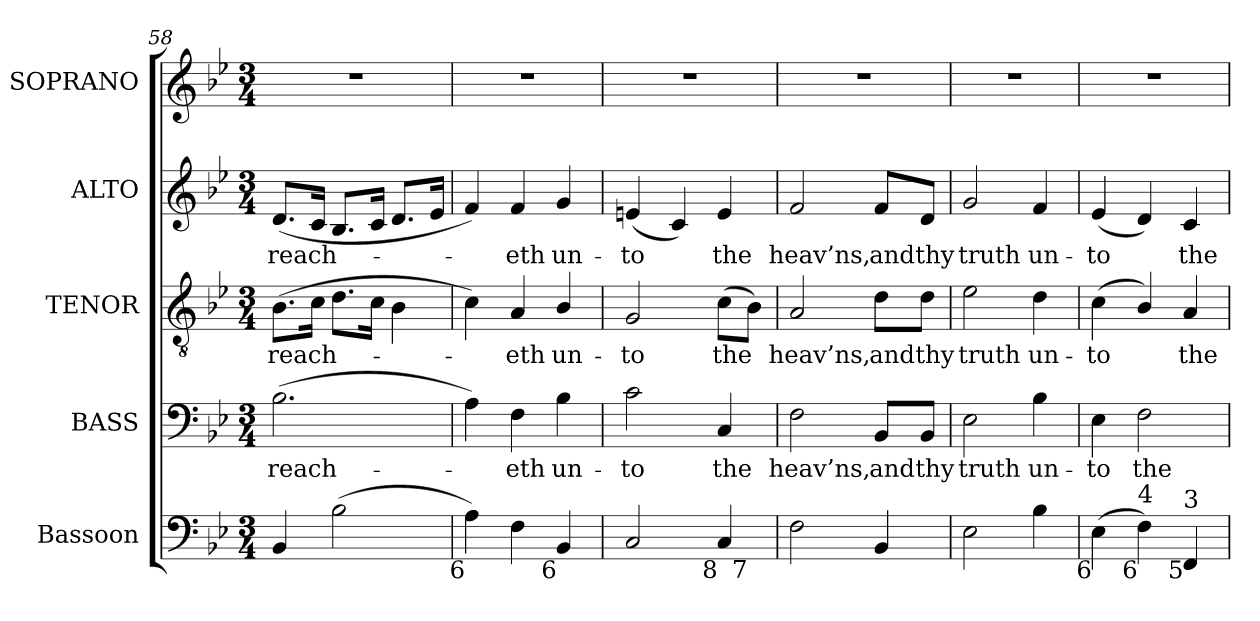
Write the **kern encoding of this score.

**kern	**kern	**text	**kern	**text	**kern	**text	**kern
*part5	*part4	*part4	*part3	*part3	*part2	*part2	*part1
*staff5	*staff4	*staff4	*staff3	*staff3	*staff2	*staff2	*staff1
*I"Bassoon	*I"BASS	*	*I"TENOR	*	*I"ALTO	*	*I"SOPRANO
*I'Bsn.	*I'B.	*	*I'T.	*	*I'A.	*	*I'S.
*clefF4	*clefF4	*	*clefGv2	*	*clefG2	*	*clefG2
*	*	*	*ITrd7c12	*	*	*	*
*k[b-e-]	*k[b-e-]	*	*k[b-e-]	*	*k[b-e-]	*	*k[b-e-]
*B-:	*B-:	*	*B-:	*	*B-:	*	*B-:
*M3/4	*M3/4	*	*M3/4	*	*M3/4	*	*M3/4
=58	=58	=58	=58	=58	=58	=58	=58
!	!	!LO:LY:b:color=#000000	!	!	!	!	!
!	!	!	!	!LO:LY:b:color=#000000	!	!	!
!	!	!	!	!	!	!LO:LY:b:color=#000000	!LO:N:vis=1
4BB-i/	(2.B-i\	reach-	(8.BB-i\L	reach-	(8.di/L	reach-	2.r
.	.	.	16Ci\Jk	.	16ci/Jk	.	.
(2B-i\	.	.	8.Di\L	.	8.B-i/L	.	.
.	.	.	16Ci\Jk	.	16ci/Jk	.	.
.	.	.	4BB-i\	.	8.di/L	.	.
.	.	.	.	.	16e-i/Jk	.	.
=59	=59	=59	=59	=59	=59	=59	=59
!LO:TX:b:rj:t=6	!	!	!	!	!	!	!
!	!	!	!	!	!	!	!LO:N:vis=1
4Ai\)	4Ai\)	.	4Ci\)	.	4fi/)	.	2.r
!	!	!LO:LY:b:color=#000000	!	!	!	!	!
!	!	!	!	!LO:LY:b:color=#000000	!	!	!
!	!	!	!	!	!	!LO:LY:b:color=#000000	!
4Fi\	4Fi\	-eth	4AAi/	-eth	4fi/	-eth	.
!	!	!LO:LY:b:color=#000000	!	!	!	!	!
!	!	!	!	!LO:LY:b:color=#000000	!	!	!
!LO:TX:b:rj:t=6	!	!	!	!	!	!	!
!	!	!	!	!	!	!LO:LY:b:color=#000000	!
4BB-i/	4B-i\	un-	4BB-i/	un-	4gi/	un-	.
=60	=60	=60	=60	=60	=60	=60	=60
!	!	!LO:LY:b:color=#000000	!	!	!	!	!
!	!	!	!	!LO:LY:b:color=#000000	!	!	!
!LO:TX:b:rj:t=§	!	!	!	!	!	!	!
!	!	!	!	!	!	!LO:LY:b:color=#000000	!LO:N:vis=1
*^	*	*	*	*	*	*	*
2Ci/	2ryy	2ci\	-to	2GGi/	-to	(4eni/	-to	2.r
.	.	.	.	.	.	4ci/)	.	.
!	!	!	!LO:LY:b:color=#000000	!	!	!	!	!
!	!	!	!	!	!LO:LY:b:color=#000000	!	!	!
!LO:TX:b:rj:t=8	!	!	!	!	!	!	!	!
!	!	!	!	!	!	!	!LO:LY:b:color=#000000	!
4Ci/	8ryy	4Ci/	the	(8Ci\L	the	4ei/	the	.
!	!LO:TX:b:rj:t=7	!	!	!	!	!	!	!
.	8ryy	.	.	8BB-i\J)	.	.	.	.
*v	*v	*	*	*	*	*	*	*
=61	=61	=61	=61	=61	=61	=61	=61
*^	*	*	*	*	*	*	*
!	!	!	!LO:LY:b:color=#000000	!	!	!	!	!
*v	*v	*	*	*	*	*	*	*
*^	*	*	*	*	*	*	*
!	!	!	!	!	!LO:LY:b:color=#000000	!	!	!
*v	*v	*	*	*	*	*	*	*
*^	*	*	*	*	*	*	*
!	!	!	!	!	!	!	!LO:LY:b:color=#000000	!LO:N:vis=1
*v	*v	*	*	*	*	*	*	*
2Fi\	2Fi\	heav’ns,	2AAi/	heav’ns,	2fi/	heav’ns,	2.r
!	!	!LO:LY:b:color=#000000	!	!	!	!	!
!	!	!	!	!LO:LY:b:color=#000000	!	!	!
!	!	!	!	!	!	!LO:LY:b:color=#000000	!
4BB-i/	8BB-i/L	and	8Di\L	and	8fi/L	and	.
!	!	!LO:LY:b:color=#000000	!	!	!	!	!
!	!	!	!	!LO:LY:b:color=#000000	!	!	!
!	!	!	!	!	!	!LO:LY:b:color=#000000	!
.	8BB-i/J	thy	8Di\J	thy	8di/J	thy	.
=62	=62	=62	=62	=62	=62	=62	=62
!	!	!LO:LY:b:color=#000000	!	!	!	!	!
!	!	!	!	!LO:LY:b:color=#000000	!	!	!
!	!	!	!	!	!	!LO:LY:b:color=#000000	!LO:N:vis=1
2E-i\	2E-i\	truth	2E-i\	truth	2gi/	truth	2.r
!	!	!LO:LY:b:color=#000000	!	!	!	!	!
!	!	!	!	!LO:LY:b:color=#000000	!	!	!
!	!	!	!	!	!	!LO:LY:b:color=#000000	!
4B-i\	4B-i\	un-	4Di\	un-	4fi/	un-	.
=63	=63	=63	=63	=63	=63	=63	=63
!	!	!LO:LY:b:color=#000000	!	!	!	!	!
!	!	!	!	!LO:LY:b:color=#000000	!	!	!
!LO:TX:b:rj:t=6	!	!	!	!	!	!	!
!	!	!	!	!	!	!LO:LY:b:color=#000000	!LO:N:vis=1
(4E-i\	4E-i\	-to	(4Ci\	-to	(4e-i/	-to	2.r
!LO:TX:b:rj:t=6	!	!	!	!	!	!	!
!LO:TX:t=4	!	!	!	!	!	!	!
!	!	!LO:LY:b:color=#000000	!	!	!	!	!
4Fi\)	2Fi\	the	4BB-i/)	.	4di/)	.	.
!	!	!	!	!LO:LY:b:color=#000000	!	!	!
!LO:TX:b:rj:t=5	!	!	!	!	!	!	!
!LO:TX:t=3	!	!	!	!	!	!	!
!	!	!	!	!	!	!LO:LY:b:color=#000000	!
4FFi/	.	.	4AAi/	the	4ci/	the	.
=	=	=	=	=	=	=	=
*-	*-	*-	*-	*-	*-	*-	*-
